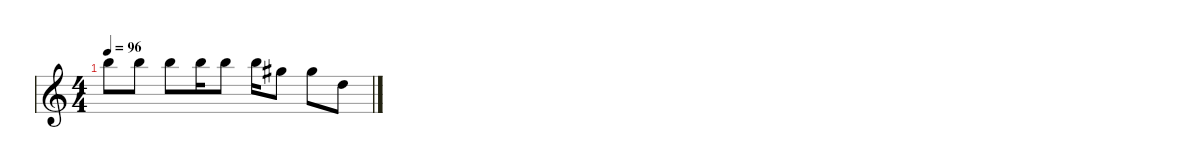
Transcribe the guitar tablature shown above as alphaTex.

\defaultSystemsLayout 4
\hideDynamics
\bracketExtendMode nobrackets
\singleTrackTrackNamePolicy hidden
\multiTrackTrackNamePolicy hidden
\firstSystemTrackNameMode fullname
\firstSystemTrackNameOrientation horizontal
\otherSystemsTrackNameOrientation horizontal
\track ("vocals" "fl.") {instrument panflute}
\staff {score}
\tuning (E4 B3 G3 D3 A2 E2)
\ts (4 4)
\tempo 96
\clef g2
\ks c
19.1.8{dy pp beam Down} 19.1.8{beam Down} 19.1.8{beam Down} 19.1.16{beam Down} 19.1.8{beam Down} 19.1.16{dy ppp beam Down} 16.1{acc #}.8{beam Down} 16.1{acc #}.8{beam Down} 15.2.8{beam Down}
